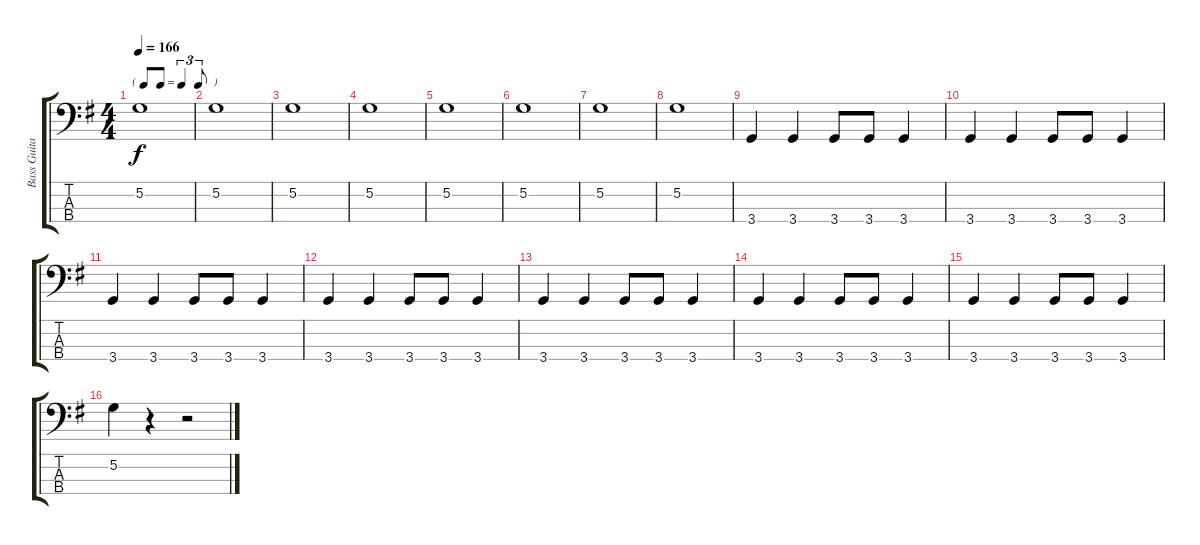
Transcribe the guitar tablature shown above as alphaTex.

\track ("Bass Guitar" "Bass Guita") {instrument electricbassfinger}
\staff {score tabs}
\tuning (G2 D2 A1 E1) {hide}
\ts (4 4)
\tf triplet8th
\tempo 166
\clef f4
\ks g
5.2.1{dy f} |
5.2.1 |
5.2.1 |
5.2.1 |
5.2.1 |
5.2.1 |
5.2.1 |
5.2.1 |
3.4.4 3.4.4 3.4.8 3.4.8 3.4.4 |
3.4.4 3.4.4 3.4.8 3.4.8 3.4.4 |
3.4.4 3.4.4 3.4.8 3.4.8 3.4.4 |
3.4.4 3.4.4 3.4.8 3.4.8 3.4.4 |
3.4.4 3.4.4 3.4.8 3.4.8 3.4.4 |
3.4.4 3.4.4 3.4.8 3.4.8 3.4.4 |
3.4.4 3.4.4 3.4.8 3.4.8 3.4.4 |
5.2.4 r.4 r.2
